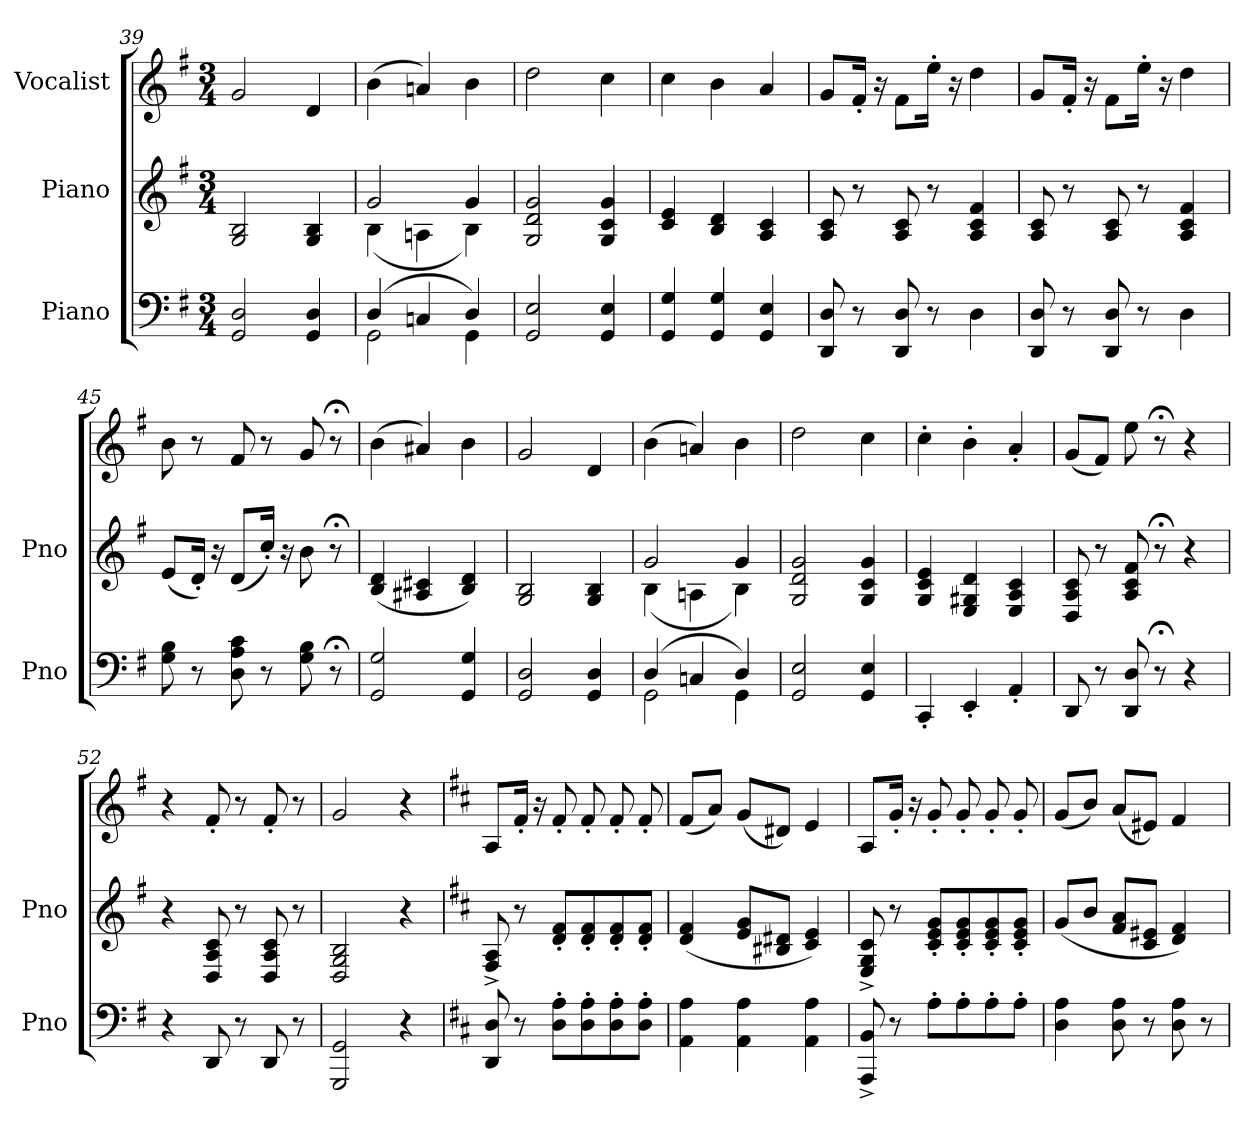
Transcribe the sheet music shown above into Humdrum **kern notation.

**kern	**kern	**kern
*part3	*part2	*part1
*staff3	*staff2	*staff1
*I"Piano	*I"Piano	*I"Vocalist
*I'Pno	*I'Pno	*
*clefF4	*clefG2	*clefG2
*k[f#]	*k[f#]	*k[f#]
*M3/4	*M3/4	*M3/4
=39	=39	=39
2GG 2D	2G 2B	2g
4GG 4D	4G 4B	4d
=40	=40	=40
*^	*^	*
(4D	2GG	2g	(4B	(4b
4Cn	.	.	4An	4an)
4D)	4GG	4g	4B)	4b
*v	*v	*	*	*
*	*v	*v	*
=41	=41	=41
2GG 2E	2G 2d 2g	2dd
4GG 4E	4G 4c 4g	4cc
=42	=42	=42
4GG 4G	4c 4e	4cc
4GG 4G	4B 4d	4b
4GG 4E	4A 4c	4a
=43	=43	=43
*	*	*MM112
8DD 8D	8A 8c	8gL
8r	8r	16f#'Jk
.	.	16r
8DD 8D	8A 8c	8f#L
8r	8r	16ee'Jk
.	.	16r
4D	4A 4c 4f#	4dd
=44	=44	=44
8DD 8D	8A 8c	8gL
8r	8r	16f#'Jk
.	.	16r
8DD 8D	8A 8c	8f#L
8r	8r	16ee'Jk
.	.	16r
4D	4A 4c 4f#	4dd
=45	=45	=45
8G 8B	(8eL	8b
8r	16d'Jk)	8r
.	16r	.
8D 8A 8c	(8dL	8f#
8r	16cc'Jk)	8r
.	16r	.
8G 8B	8b	8g
8r;<	8r;<	8r;<
=46	=46	=46
*	*	*MM120
2GG 2G	(4B 4d	(4b
.	4A#X 4c#X	4a#X)
4GG 4G	4B 4d)	4b
=47	=47	=47
2GG 2D	2G 2B	2g
4GG 4D	4G 4B	4d
=48	=48	=48
*^	*^	*
(4D	2GG	2g	(4B	(4b
4Cn	.	.	4An	4an)
4D)	4GG	4g	4B)	4b
*v	*v	*	*	*
*	*v	*v	*
=49	=49	=49
2GG 2E	2G 2d 2g	2dd
4GG 4E	4G 4c 4g	4cc
=50	=50	=50
4CC'	4G 4c 4e	4cc'
4EE'	4E 4G#X 4d	4b'
4AA'	4E 4A 4c	4a'
=51	=51	=51
*	*	*MM112
8DD	8D 8A 8c	(8gL
8r	8r	8f#J)
8DD 8D	8A 8c 8f#	8ee
8r;<	8r;<	8r;<
4r	4r	4r
=52	=52	=52
*	*	*MM54
4r	4r	4r
8DD	8D 8A 8c	8f#'
8r	8r	8r
8DD	8D 8A 8c	8f#'
8r	8r	8r
=53	=53	=53
2GGG 2GG	2D 2G 2B	2g
4r	4r	4r
=54	=54	=54
*k[f#c#]	*k[f#c#]	*k[f#c#]
*	*	*MM84
8DD 8D	8F#^ 8A^	8AL
8r	8r	16f#'Jk
.	.	16r
8D' 8A'L	8d' 8f#'L	8f#'
8D' 8A'	8d' 8f#'	8f#'
8D' 8A'	8d' 8f#'	8f#'
8D' 8A'J	8d' 8f#'J	8f#'
=55	=55	=55
4AA 4A	(4d 4f#	(8f#L
.	.	8aJ)
4AA 4A	8e 8gL	(8gL
.	8B#X 8d#XJ	8d#XJ)
4AA 4A	4c# 4e)	4e
=56	=56	=56
8AAA^ 8BB^	8E^ 8G^ 8c#^	8AL
8r	8r	16g'Jk
.	.	16r
8A'L	8c#' 8e' 8g'L	8g'
8A'	8c#' 8e' 8g'	8g'
8A'	8c#' 8e' 8g'	8g'
8A'J	8c#' 8e' 8g'J	8g'
=57	=57	=57
4D 4A	(8gL	(8gL
.	8bJ	8bJ)
8D 8A	8f# 8aL	(8aL
8r	8c# 8e#XJ	8e#XJ)
8D 8A	4d 4f#)	4f#
8r	.	.
=	=	=
*-	*-	*-
